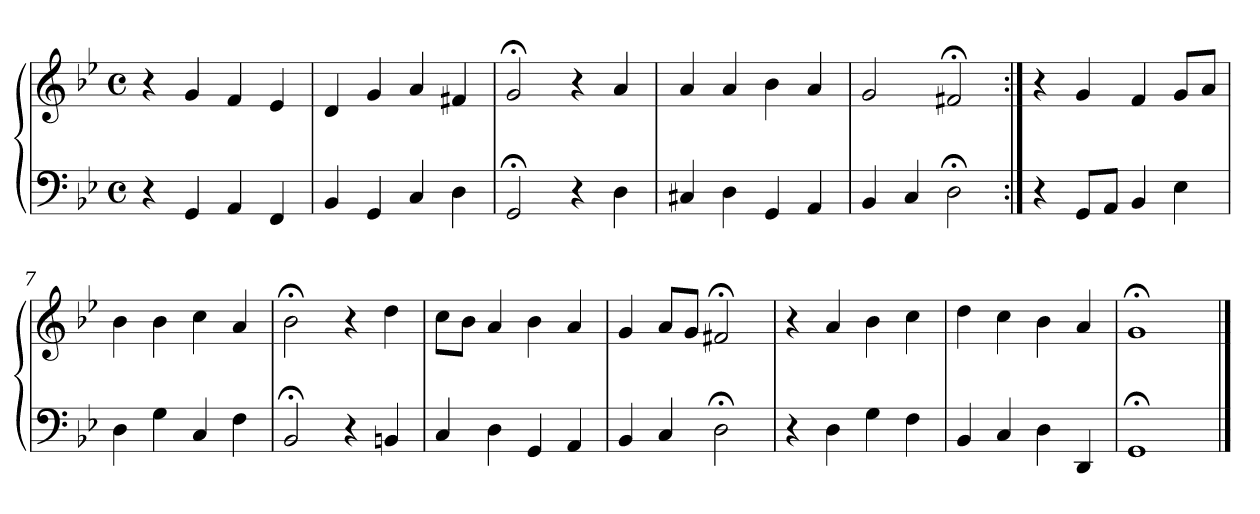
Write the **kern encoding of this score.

**kern	**kern
*part1	*part1
*staff2	*staff1
*clefF4	*clefG2
*k[b-e-]	*k[b-e-]
*M4/4	*M4/4
*met(c)	*met(c)
=1	=1
4r	4r
4GG	4g
4AA	4f
4FF	4e-
=2	=2
4BB-	4d
4GG	4g
4C	4a
4D	4f#X
=3	=3
2GG;<	2g;<
4r	4r
4D	4a
=4	=4
4C#X	4a
4D	4a
4GG	4b-
4AA	4a
=5	=5
4BB-	2g
4C	.
2D;<	2f#X;<
=6:|!	=6:|!
4r	4r
8GGL	4g
8AAJ	.
4BB-	4f
4E-	8gL
.	8aJ
=7	=7
4D	4b-
4G	4b-
4C	4cc
4F	4a
!!LO:LB:g=z
=8	=8
2BB-;<	2b-;<
4r	4r
4BBn	4dd
=9	=9
4C	8ccL
.	8b-J
4D	4a
4GG	4b-
4AA	4a
=10	=10
4BB-	4g
4C	8aL
.	8gJ
2D;<	2f#X;<
=11	=11
4r	4r
4D	4a
4G	4b-
4F	4cc
=12	=12
4BB-	4dd
4C	4cc
4D	4b-
4DD	4a
=13	=13
1GG;<	1g;<
==	==
*-	*-
